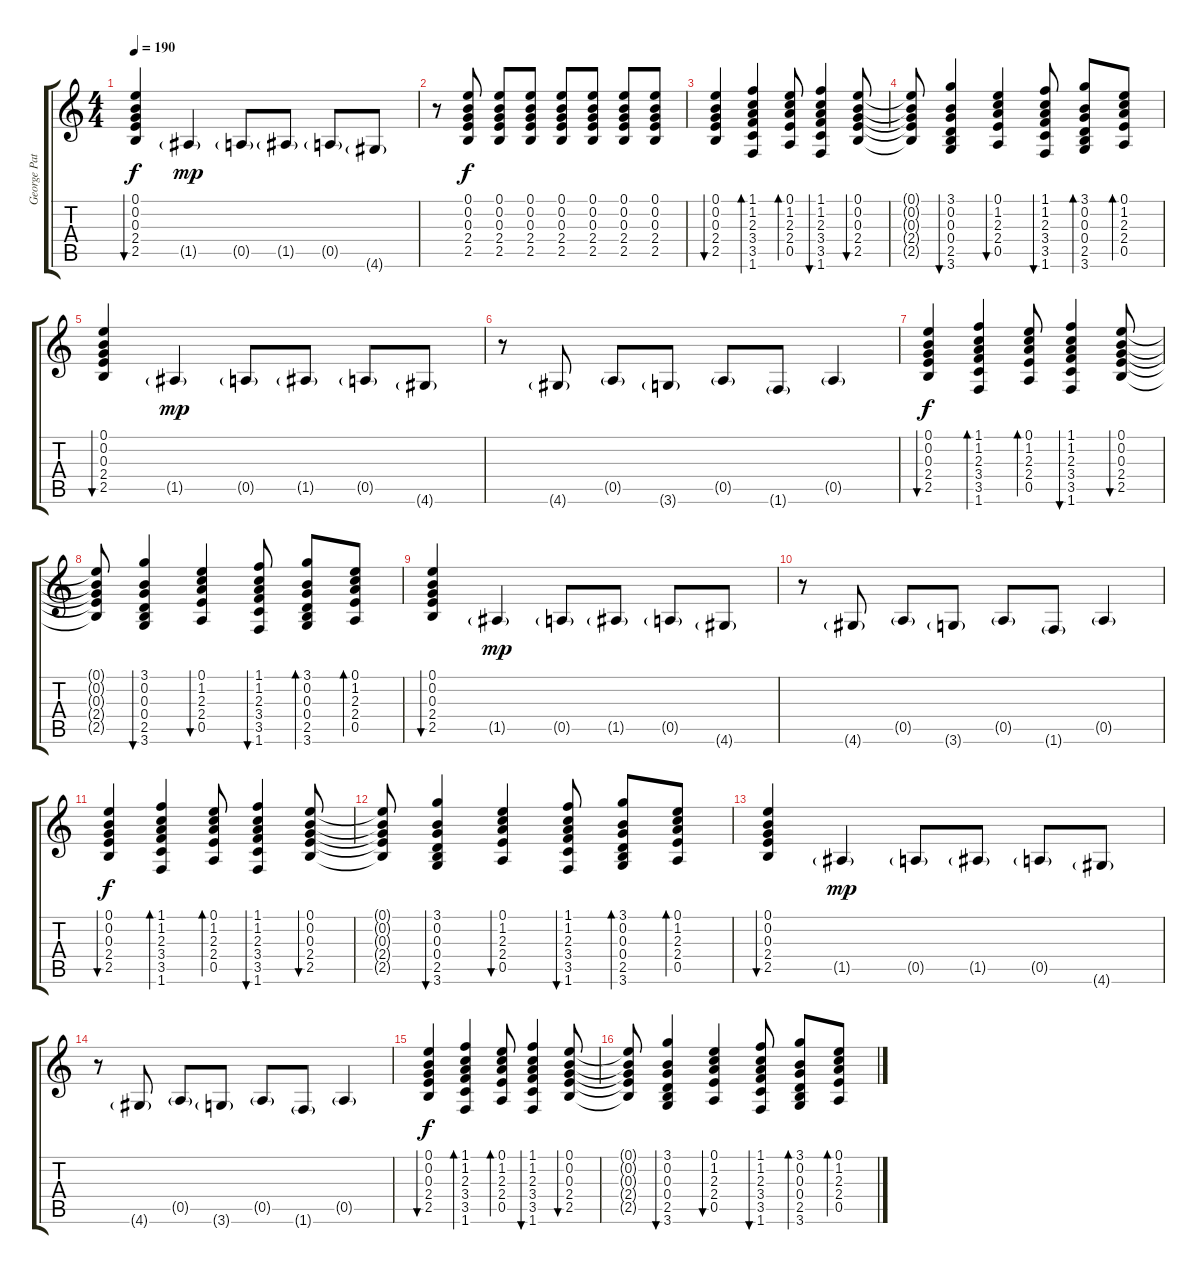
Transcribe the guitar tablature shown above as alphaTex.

\track ("George Patas" "George Pat") {instrument electricguitarclean}
\staff {score tabs}
\tuning (E4 B3 G3 D3 A2 E2) {hide}
\ts (4 4)
\tempo 190
\clef g2
\ks c
(0.1 0.2 0.3 2.4 2.5).4{bu 240 dy f} 1.5{g}.4{dy mp} 0.5{g}.8 1.5{g}.8 0.5{g}.8 4.6{g}.8 |
r.8 (0.1 0.2 0.3 2.4 2.5).8{dy f} (0.1 0.2 0.3 2.4 2.5).8 (0.1 0.2 0.3 2.4 2.5).8 (0.1 0.2 0.3 2.4 2.5).8 (0.1 0.2 0.3 2.4 2.5).8 (0.1 0.2 0.3 2.4 2.5).8 (0.1 0.2 0.3 2.4 2.5).8 |
(0.1 0.2 0.3 2.4 2.5).4{bu 120} (1.1 1.2 2.3 3.4 3.5 1.6).4{bd 120} (0.1 1.2 2.3 2.4 0.5).8{bd 120} (1.1 1.2 2.3 3.4 3.5 1.6).4{bu 120} (0.1 0.2 0.3 2.4 2.5).8{bu 120} |
(0.1{t} 0.2{t} 0.3{t} 2.4{t} 2.5{t}).8 (3.1 0.2 0.3 0.4 2.5 3.6).4{bu 120} (0.1 1.2 2.3 2.4 0.5).4{bu 120} (1.1 1.2 2.3 3.4 3.5 1.6).8{bu 120} (3.1 0.2 0.3 0.4 2.5 3.6).8{bd 120} (0.1 1.2 2.3 2.4 0.5).8{bd 120} |
(0.1 0.2 0.3 2.4 2.5).4{bu 240} 1.5{g}.4{dy mp} 0.5{g}.8 1.5{g}.8 0.5{g}.8 4.6{g}.8 |
r.8 4.6{g}.8 0.5{g}.8 3.6{g}.8 0.5{g}.8 1.6{g}.8 0.5{g}.4 |
(0.1 0.2 0.3 2.4 2.5).4{bu 120 dy f} (1.1 1.2 2.3 3.4 3.5 1.6).4{bd 120} (0.1 1.2 2.3 2.4 0.5).8{bd 120} (1.1 1.2 2.3 3.4 3.5 1.6).4{bu 120} (0.1 0.2 0.3 2.4 2.5).8{bu 120} |
(0.1{t} 0.2{t} 0.3{t} 2.4{t} 2.5{t}).8 (3.1 0.2 0.3 0.4 2.5 3.6).4{bu 120} (0.1 1.2 2.3 2.4 0.5).4{bu 120} (1.1 1.2 2.3 3.4 3.5 1.6).8{bu 120} (3.1 0.2 0.3 0.4 2.5 3.6).8{bd 120} (0.1 1.2 2.3 2.4 0.5).8{bd 120} |
(0.1 0.2 0.3 2.4 2.5).4{bu 240} 1.5{g}.4{dy mp} 0.5{g}.8 1.5{g}.8 0.5{g}.8 4.6{g}.8 |
r.8 4.6{g}.8 0.5{g}.8 3.6{g}.8 0.5{g}.8 1.6{g}.8 0.5{g}.4 |
(0.1 0.2 0.3 2.4 2.5).4{bu 120 dy f} (1.1 1.2 2.3 3.4 3.5 1.6).4{bd 120} (0.1 1.2 2.3 2.4 0.5).8{bd 120} (1.1 1.2 2.3 3.4 3.5 1.6).4{bu 120} (0.1 0.2 0.3 2.4 2.5).8{bu 120} |
(0.1{t} 0.2{t} 0.3{t} 2.4{t} 2.5{t}).8 (3.1 0.2 0.3 0.4 2.5 3.6).4{bu 120} (0.1 1.2 2.3 2.4 0.5).4{bu 120} (1.1 1.2 2.3 3.4 3.5 1.6).8{bu 120} (3.1 0.2 0.3 0.4 2.5 3.6).8{bd 120} (0.1 1.2 2.3 2.4 0.5).8{bd 120} |
(0.1 0.2 0.3 2.4 2.5).4{bu 240} 1.5{g}.4{dy mp} 0.5{g}.8 1.5{g}.8 0.5{g}.8 4.6{g}.8 |
r.8 4.6{g}.8 0.5{g}.8 3.6{g}.8 0.5{g}.8 1.6{g}.8 0.5{g}.4 |
(0.1 0.2 0.3 2.4 2.5).4{bu 120 dy f} (1.1 1.2 2.3 3.4 3.5 1.6).4{bd 120} (0.1 1.2 2.3 2.4 0.5).8{bd 120} (1.1 1.2 2.3 3.4 3.5 1.6).4{bu 120} (0.1 0.2 0.3 2.4 2.5).8{bu 120} |
(0.1{t} 0.2{t} 0.3{t} 2.4{t} 2.5{t}).8 (3.1 0.2 0.3 0.4 2.5 3.6).4{bu 120} (0.1 1.2 2.3 2.4 0.5).4{bu 120} (1.1 1.2 2.3 3.4 3.5 1.6).8{bu 120} (3.1 0.2 0.3 0.4 2.5 3.6).8{bd 120} (0.1 1.2 2.3 2.4 0.5).8{bd 120}
